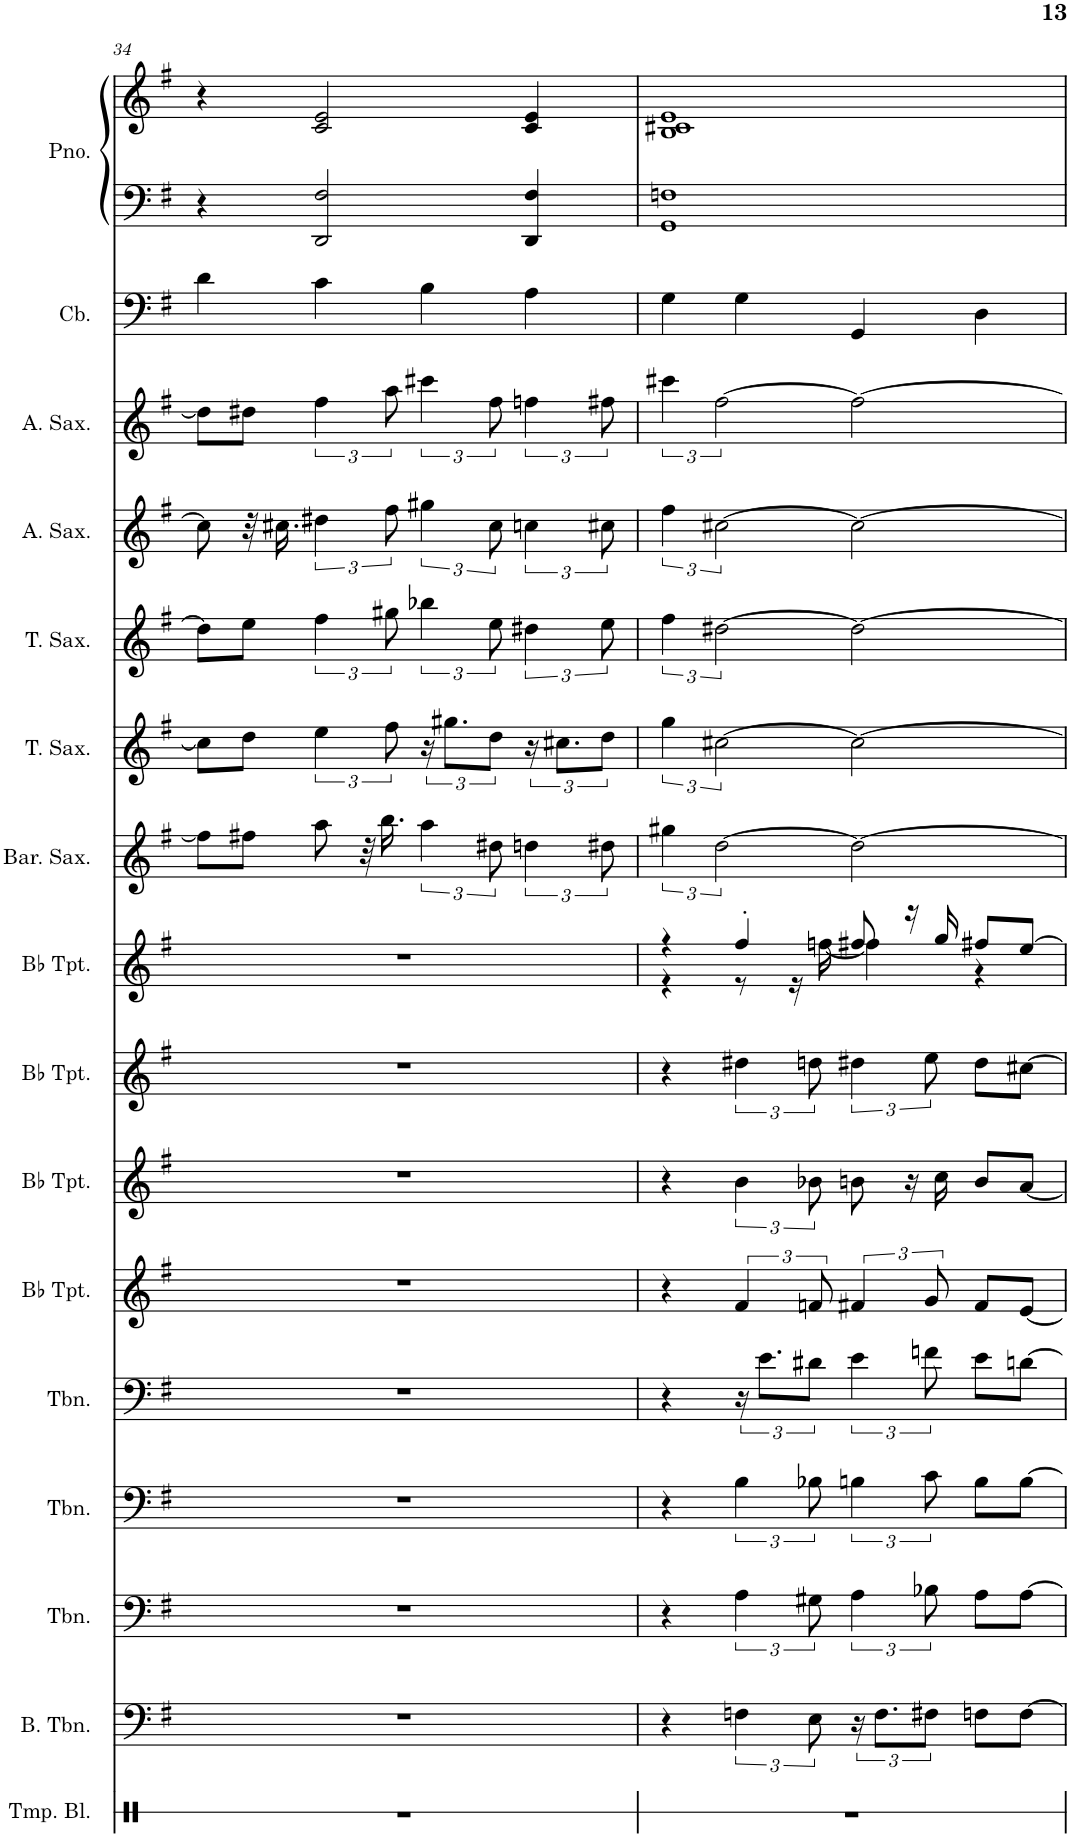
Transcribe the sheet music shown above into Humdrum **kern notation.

**kern	**kern	**kern	**kern	**kern	**kern	**kern	**kern	**kern	**kern	**kern	**kern	**kern	**kern	**kern	**kern	**kern
*part16	*part15	*part14	*part13	*part12	*part11	*part10	*part9	*part8	*part7	*part6	*part5	*part4	*part3	*part2	*part1	*part1
*staff17	*staff16	*staff15	*staff14	*staff13	*staff12	*staff11	*staff10	*staff9	*staff8	*staff7	*staff6	*staff5	*staff4	*staff3	*staff2	*staff1
*I"Temple Blocks	*I"Bass Trombone	*I"Trombone	*I"Trombone	*I"Trombone	*I"Bb Trumpet	*I"Bb Trumpet	*I"Bb Trumpet	*I"Bb Trumpet	*I"Baritone Saxophone	*I"Tenor Saxophone	*I"Tenor Saxophone	*I"Alto Saxophone	*I"Alto Saxophone	*I"Contrabass	*I"Piano	*
*I'Tmp. Bl.	*I'B. Tbn.	*I'Tbn.	*I'Tbn.	*I'Tbn.	*I'Bb Tpt.	*I'Bb Tpt.	*I'Bb Tpt.	*I'Bb Tpt.	*I'Bar. Sax.	*I'T. Sax.	*I'T. Sax.	*I'A. Sax.	*I'A. Sax.	*I'Cb.	*I'Pno.	*
!!LO:PB:g=z
*clefX	*clefF4	*clefF4	*clefF4	*clefF4	*clefG2	*clefG2	*clefG2	*clefG2	*clefG2	*clefG2	*clefG2	*clefG2	*clefG2	*clefF4	*clefF4	*clefG2
*	*	*	*	*	*Trd1c2	*Trd1c2	*Trd1c2	*Trd1c2	*Trd12c21	*Trd8c14	*Trd8c14	*Trd5c9	*Trd5c9	*Trd7c12	*	*
*k[]	*k[f#]	*k[f#]	*k[f#]	*k[f#]	*k[f#]	*k[f#]	*k[f#]	*k[f#]	*k[f#]	*k[f#]	*k[f#]	*k[f#]	*k[f#]	*k[f#]	*k[f#]	*k[f#]
*M4/4	*M4/4	*M4/4	*M4/4	*M4/4	*M4/4	*M4/4	*M4/4	*M4/4	*M4/4	*M4/4	*M4/4	*M4/4	*M4/4	*M4/4	*M4/4	*M4/4
=34	=34	=34	=34	=34	=34	=34	=34	=34	=34	=34	=34	=34	=34	=34	=34	=34
1r	1r	1r	1r	1r	1r	1r	1r	1r	8ff\L]	8cc#\L]	8dd#\L]	8cc\]	8dd\L]	4d\	4r	4r
.	.	.	.	.	.	.	.	.	8ff#X\J	8dd\J	8ee\J	32r	8dd#X\J	.	.	.
.	.	.	.	.	.	.	.	.	.	.	.	16.cc#X\	.	.	.	.
.	.	.	.	.	.	.	.	.	8aa\	6ee\	6ff#\	6dd#X\	6ff#\	4c\	2DD/ 2F#/	2c/ 2e/
.	.	.	.	.	.	.	.	.	32r	.	.	.	.	.	.	.
.	.	.	.	.	.	.	.	.	16.bb\	.	.	.	.	.	.	.
.	.	.	.	.	.	.	.	.	.	12ff#\	12gg#X\	12ff#\	12aa\	.	.	.
.	.	.	.	.	.	.	.	.	6aa\	24r	6bb-X\	6gg#X\	6ccc#X\	4B\	.	.
.	.	.	.	.	.	.	.	.	.	12.gg#X\L	.	.	.	.	.	.
.	.	.	.	.	.	.	.	.	12dd#X\	12dd\J	12ee\	12cc#\	12ff#\	.	.	.
.	.	.	.	.	.	.	.	.	6ddn\	24r	6dd#X\	6ccn\	6ffn\	4A\	4DD/ 4F#/	4c/ 4e/
.	.	.	.	.	.	.	.	.	.	12.cc#X\L	.	.	.	.	.	.
.	.	.	.	.	.	.	.	.	12dd#X\	12dd\J	12ee\	12cc#X\	12ff#X\	.	.	.
=35	=35	=35	=35	=35	=35	=35	=35	=35	=35	=35	=35	=35	=35	=35	=35	=35
*	*	*	*	*	*	*	*	*^	*	*	*	*	*	*	*	*
1r	4r	4r	4r	4r	4r	4r	4r	4r	4r	6gg#X\	6gg\	6ff#\	6ff#\	6ccc#X\	4G\	1GG 1Fn	1B 1c#X 1e
.	.	.	.	.	.	.	.	.	.	[3dd\	[3cc#X\	[3dd#X\	[3cc#X\	[3ff#\	.	.	.
.	6Fn\	6A\	6B\	24r	6f#/	6b\	6dd#X\	4ff#'/	8r	.	.	.	.	.	4G\	.	.
.	.	.	.	12.e\L	.	.	.	.	.	.	.	.	.	.	.	.	.
.	.	.	.	.	.	.	.	.	16r	.	.	.	.	.	.	.	.
.	12E\	12G#X\	12B-X\	12d#X\J	12fn/	12b-X\	12ddn\	.	.	.	.	.	.	.	.	.	.
.	.	.	.	.	.	.	.	.	[16ffn\	.	.	.	.	.	.	.	.
.	24r	6A\	6Bn\	6e\	6f#X/	8bn\	6dd#X\	8ff#X/	4ff\]	2dd\_	2cc#\_	2dd#\_	2cc#\_	2ff#\_	4GG/	.	.
.	12.F\L	.	.	.	.	.	.	.	.	.	.	.	.	.	.	.	.
.	.	.	.	.	.	16r	.	16r	.	.	.	.	.	.	.	.	.
.	12F#X\J	12B-X\	12c\	12fn\	12g/	.	12ee\	.	.	.	.	.	.	.	.	.	.
.	.	.	.	.	.	16cc\	.	16gg/	.	.	.	.	.	.	.	.	.
.	8Fn\L	8A\L	8B\L	8e\L	8f#/L	8b/L	8dd#\L	8ff#X/L	4r	.	.	.	.	.	4D\	.	.
.	[8F\J	[8A\J	[8B\J	[8dn\J	[8e/J	[8a/J	[8cc#X\J	[8ee/J	.	.	.	.	.	.	.	.	.
*	*	*	*	*	*	*	*	*v	*v	*	*	*	*	*	*	*	*
=	=	=	=	=	=	=	=	=	=	=	=	=	=	=	=	=
*-	*-	*-	*-	*-	*-	*-	*-	*-	*-	*-	*-	*-	*-	*-	*-	*-
